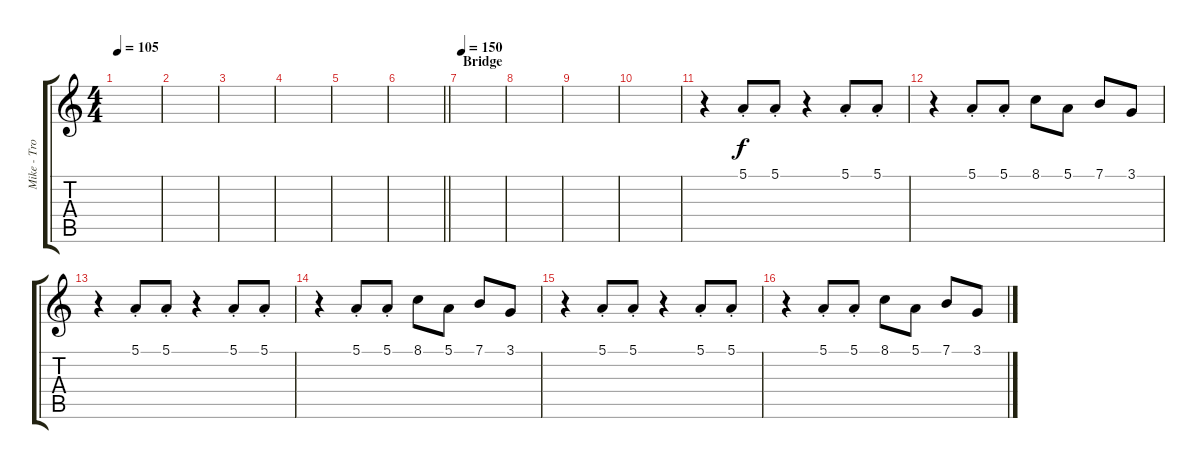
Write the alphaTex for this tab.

\track ("Mike - Trombone" "Mike - Tro") {instrument trombone}
\staff {score tabs}
\tuning (E4 B3 G3 D3 A2 E2) {hide}
\ts (4 4)
\tempo 105
\clef g2
\ks c
|
|
|
|
|
\barLineRight lightlight
|
\section ("" "Bridge")
\tempo 150
|
|
|
|
r.4 5.1{st}.8 5.1{st}.8 r.4 5.1{st}.8 5.1{st}.8 |
r.4 5.1{st}.8 5.1{st}.8 8.1.8 5.1.8 7.1.8 3.1.8 |
r.4 5.1{st}.8 5.1{st}.8 r.4 5.1{st}.8 5.1{st}.8 |
r.4 5.1{st}.8 5.1{st}.8 8.1.8 5.1.8 7.1.8 3.1.8 |
r.4 5.1{st}.8 5.1{st}.8 r.4 5.1{st}.8 5.1{st}.8 |
r.4 5.1{st}.8 5.1{st}.8 8.1.8 5.1.8 7.1.8 3.1.8
